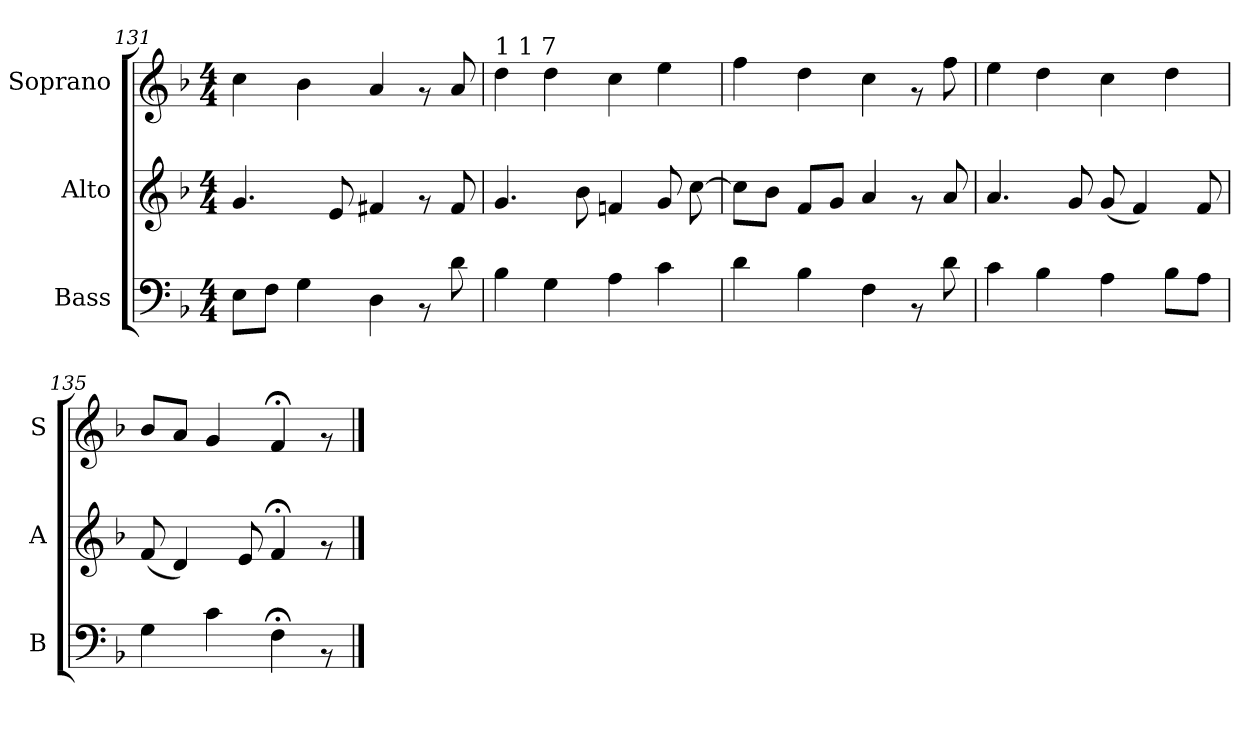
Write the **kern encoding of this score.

**kern	**kern	**kern
*part3	*part2	*part1
*staff3	*staff2	*staff1
*I"Bass	*I"Alto	*I"Soprano
*I'B	*I'A	*I'S
*clefF4	*clefG2	*clefG2
*k[b-]	*k[b-]	*k[b-]
*F:	*F:	*F:
*M4/4	*M4/4	*M4/4
=131	=131	=131
8E\L	4.g/	4cc\
8F\J	.	.
4G\	.	4b-\
.	8e/	.
4D\	4f#X/	4a/
8rAA	8rf	8rf
8d\	8f#/	8a/
!!LO:PB:g=z
=132	=132	=132
!	!	!LO:TX:a:t=1 1 7
4B-\	4.g/	4dd\
4G\	.	4dd\
.	8b-\	.
4A\	4fn/	4cc\
4c\	8g/	4ee\
.	[>8cc\	.
=133	=133	=133
4d\	8cc\L]	4ff\
.	8b-\J	.
4B-\	8f/L	4dd\
.	8g/J	.
4F\	4a/	4cc\
8rAA	8rf	8rf
8d\	8a/	8ff\
=134	=134	=134
4c\	4.a/	4ee\
4B-\	.	4dd\
.	8g/	.
4A\	(<8g/	4cc\
.	4f/)	.
8B-\L	.	4dd\
8A\J	8f/	.
=135	=135	=135
4G\	(<8f/	8b-/L
.	4d/)	8a/J
4c\	.	4g/
.	8e/	.
4F;<\	4f;</	4f;</
8rAA	8rf	8rf
==	==	==
*-	*-	*-
